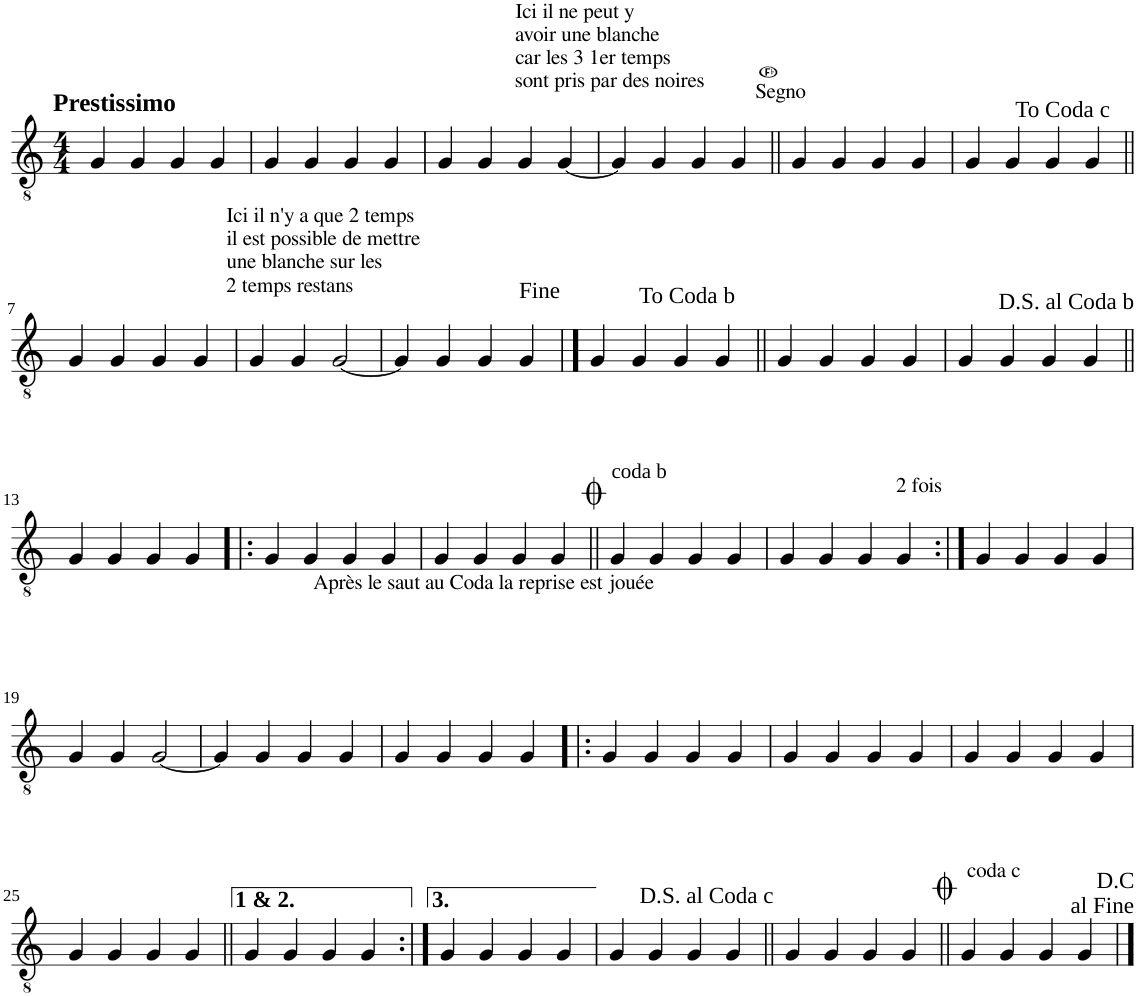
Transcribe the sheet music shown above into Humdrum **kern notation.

**kern
*part1
*staff1
*I"Guitar
*clefGv2
*k[]
*M4/4
=1
!LO:TX:a:B:t=Prestissimo
4G/
4G/
4G/
4G/
=2
4G/
4G/
4G/
4G/
=3
4G/
4G/
4G/
!LO:TX:a:t=Ici il ne peut y
!LO:TX:a:t=avoir une blanche
!LO:TX:a:t=car les 3 1er temps
!LO:TX:a:t=sont pris par des noires
[4G/
=4
4G/]
4G/
4G/
4G/
=5||
4G/
4G/
4G/
4G/
=6
4G/
4G/
4G/
4G/
!LO:TX:a:t=<font size="10.9993"/><font face="Times New Roman"/>To Coda c
!!LO:LB:g=z
=7||
4G/
4G/
4G/
4G/
=8
4G/
4G/
!LO:TX:a:t=Ici il n'y a que 2 temps
!LO:TX:a:t=il est possible de mettre
!LO:TX:a:t=une blanche sur les
!LO:TX:a:t=2 temps restans
[2G/
=9
4G/]
4G/
4G/
4G/
!LO:TX:a:t=<font size="10.9993"/><font face="Times New Roman"/>Fine
==10
4G/
4G/
4G/
4G/
!LO:TX:a:t=<font size="10.9993"/><font face="Times New Roman"/>To Coda b
=11||
4G/
4G/
4G/
4G/
=12
4G/
4G/
4G/
4G/
!LO:TX:a:t=<font size="10.9993"/><font face="Times New Roman"/>D.S. al Coda b
!!LO:LB:g=z
=13||
4G/
4G/
4G/
4G/
=14!|:
!LO:TX:b:t=Après le saut au Coda la reprise est jouée
4G/
4G/
4G/
4G/
=15
4G/
4G/
4G/
4G/
=16||
!LO:TX:a:t=coda b
4G/
4G/
4G/
4G/
=17
4G/
4G/
4G/
!LO:TX:a:t=2 fois
4G/
=18:|!
4G/
4G/
4G/
4G/
!!LO:LB:g=z
=19
4G/
4G/
[2G/
=20
4G/]
4G/
4G/
4G/
=21
4G/
4G/
4G/
4G/
=22!|:
4G/
4G/
4G/
4G/
=23
4G/
4G/
4G/
4G/
=24
4G/
4G/
4G/
4G/
!!LO:LB:g=z
=25
4G/
4G/
4G/
4G/
=26||
4G/
4G/
4G/
4G/
=27:|!
4G/
4G/
4G/
4G/
=28
4G/
4G/
4G/
4G/
!LO:TX:a:t=<font size="10.9993"/><font face="Times New Roman"/>D.S. al Coda c
=29||
4G/
4G/
4G/
4G/
=30||
!LO:TX:a:t=coda c
4G/
4G/
4G/
4G/
!LO:TX:a:t=<font size="10.9993"/><font face="Times New Roman"/>D.C\nal Fine
==
*-
